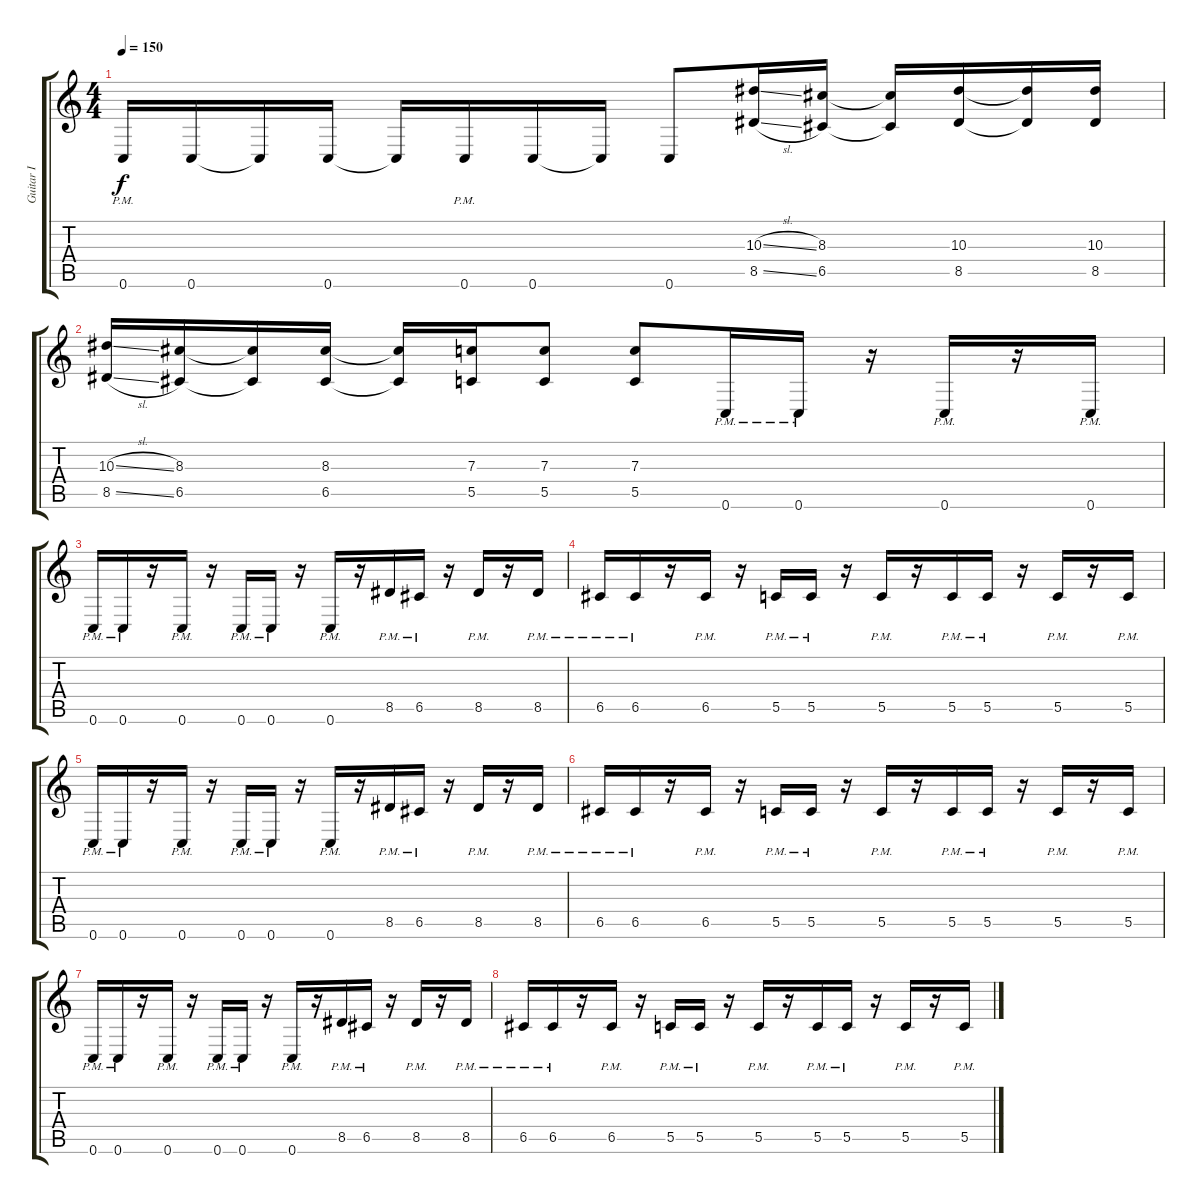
\track ("Guitar I" "Guitar I") {instrument distortionguitar}
\staff {score tabs}
\tuning (D4 A3 F3 C3 G2 C2) {hide}
\ts (4 4)
\tempo 150
\clef g2
\ks c
0.6{pm}.16{dy f} 0.6.16 0.6{t}.16 0.6.16 0.6{t}.16 0.6{pm}.16 0.6.16 0.6{t}.16 0.6.8 (10.3{sl} 8.5{sl}).16 (8.3 6.5).16 (8.3{t} 6.5{t}).16 (10.3 8.5).16 (10.3{t} 8.5{t}).16 (10.3 8.5).16 |
(10.3{sl} 8.5{sl}).16 (8.3 6.5).16 (8.3{t} 6.5{t}).16 (8.3 6.5).16 (8.3{t} 6.5{t}).16 (7.3 5.5).16 (7.3 5.5).8 (7.3 5.5).8 0.6{pm}.16 0.6{pm}.16 r.16 0.6{pm}.16 r.16 0.6{pm}.16 |
0.6{pm}.16 0.6{pm}.16 r.16 0.6{pm}.16 r.16 0.6{pm}.16 0.6{pm}.16 r.16 0.6{pm}.16 r.16 8.5{pm}.16 6.5{pm}.16 r.16 8.5{pm}.16 r.16 8.5{pm}.16 |
6.5{pm}.16 6.5{pm}.16 r.16 6.5{pm}.16 r.16 5.5{pm}.16 5.5{pm}.16 r.16 5.5{pm}.16 r.16 5.5{pm}.16 5.5{pm}.16 r.16 5.5{pm}.16 r.16 5.5{pm}.16 |
0.6{pm}.16 0.6{pm}.16 r.16 0.6{pm}.16 r.16 0.6{pm}.16 0.6{pm}.16 r.16 0.6{pm}.16 r.16 8.5{pm}.16 6.5{pm}.16 r.16 8.5{pm}.16 r.16 8.5{pm}.16 |
6.5{pm}.16 6.5{pm}.16 r.16 6.5{pm}.16 r.16 5.5{pm}.16 5.5{pm}.16 r.16 5.5{pm}.16 r.16 5.5{pm}.16 5.5{pm}.16 r.16 5.5{pm}.16 r.16 5.5{pm}.16 |
0.6{pm}.16 0.6{pm}.16 r.16 0.6{pm}.16 r.16 0.6{pm}.16 0.6{pm}.16 r.16 0.6{pm}.16 r.16 8.5{pm}.16 6.5{pm}.16 r.16 8.5{pm}.16 r.16 8.5{pm}.16 |
6.5{pm}.16 6.5{pm}.16 r.16 6.5{pm}.16 r.16 5.5{pm}.16 5.5{pm}.16 r.16 5.5{pm}.16 r.16 5.5{pm}.16 5.5{pm}.16 r.16 5.5{pm}.16 r.16 5.5{pm}.16
